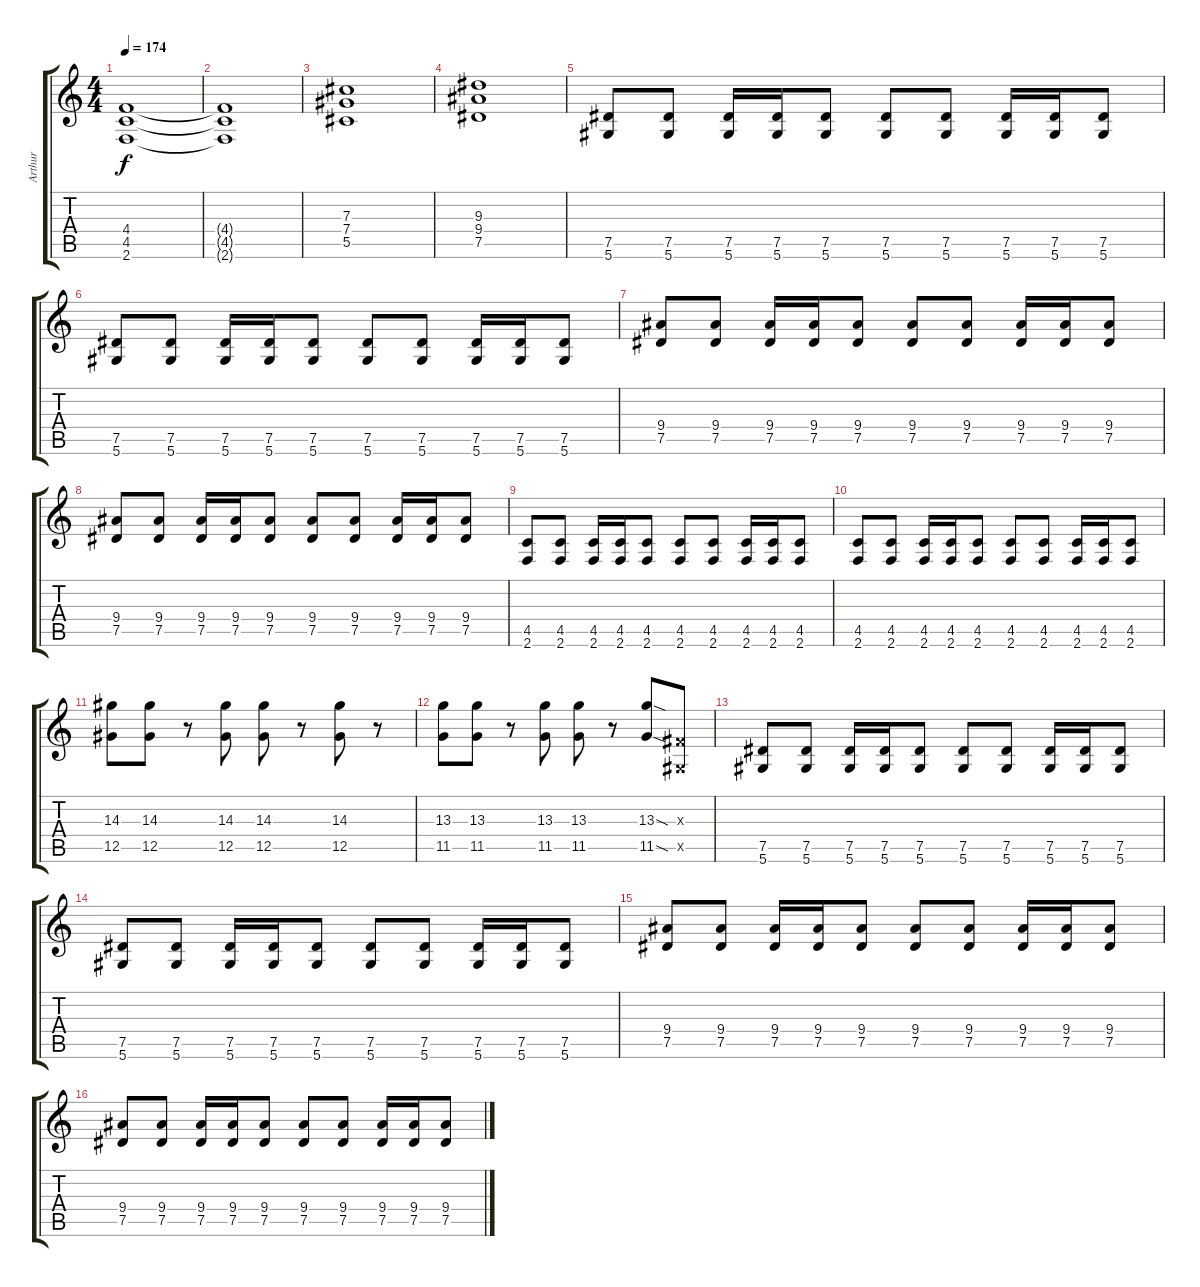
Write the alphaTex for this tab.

\track ("Arthur" "Arthur") {instrument distortionguitar}
\staff {score tabs}
\tuning (Eb4 Bb3 Gb3 Db3 Ab2 Eb2) {hide}
\ts (4 4)
\tempo 174
\clef g2
\ks c
(4.4 4.5 2.6).1{dy f} |
(4.4{t} 4.5{t} 2.6{t}).1 |
(7.3 7.4 5.5).1 |
(9.3 9.4 7.5).1 |
(7.5 5.6).8 (7.5 5.6).8 (7.5 5.6).16 (7.5 5.6).16 (7.5 5.6).8 (7.5 5.6).8 (7.5 5.6).8 (7.5 5.6).16 (7.5 5.6).16 (7.5 5.6).8 |
(7.5 5.6).8 (7.5 5.6).8 (7.5 5.6).16 (7.5 5.6).16 (7.5 5.6).8 (7.5 5.6).8 (7.5 5.6).8 (7.5 5.6).16 (7.5 5.6).16 (7.5 5.6).8 |
(9.4 7.5).8 (9.4 7.5).8 (9.4 7.5).16 (9.4 7.5).16 (9.4 7.5).8 (9.4 7.5).8 (9.4 7.5).8 (9.4 7.5).16 (9.4 7.5).16 (9.4 7.5).8 |
(9.4 7.5).8 (9.4 7.5).8 (9.4 7.5).16 (9.4 7.5).16 (9.4 7.5).8 (9.4 7.5).8 (9.4 7.5).8 (9.4 7.5).16 (9.4 7.5).16 (9.4 7.5).8 |
(4.5 2.6).8 (4.5 2.6).8 (4.5 2.6).16 (4.5 2.6).16 (4.5 2.6).8 (4.5 2.6).8 (4.5 2.6).8 (4.5 2.6).16 (4.5 2.6).16 (4.5 2.6).8 |
(4.5 2.6).8 (4.5 2.6).8 (4.5 2.6).16 (4.5 2.6).16 (4.5 2.6).8 (4.5 2.6).8 (4.5 2.6).8 (4.5 2.6).16 (4.5 2.6).16 (4.5 2.6).8 |
(14.3 12.5).8{volume 9} (14.3 12.5).8 r.8 (14.3 12.5).8 (14.3 12.5).8 r.8 (14.3 12.5).8 r.8 |
(13.3 11.5).8 (13.3 11.5).8 r.8 (13.3 11.5).8 (13.3 11.5).8 r.8 (13.3{sod} 11.5{sod}).8 (0.3{x} 0.5{x}).8 |
(7.5 5.6).8{volume 13} (7.5 5.6).8 (7.5 5.6).16 (7.5 5.6).16 (7.5 5.6).8 (7.5 5.6).8 (7.5 5.6).8 (7.5 5.6).16 (7.5 5.6).16 (7.5 5.6).8 |
(7.5 5.6).8 (7.5 5.6).8 (7.5 5.6).16 (7.5 5.6).16 (7.5 5.6).8 (7.5 5.6).8 (7.5 5.6).8 (7.5 5.6).16 (7.5 5.6).16 (7.5 5.6).8 |
(9.4 7.5).8 (9.4 7.5).8 (9.4 7.5).16 (9.4 7.5).16 (9.4 7.5).8 (9.4 7.5).8 (9.4 7.5).8 (9.4 7.5).16 (9.4 7.5).16 (9.4 7.5).8 |
(9.4 7.5).8 (9.4 7.5).8 (9.4 7.5).16 (9.4 7.5).16 (9.4 7.5).8 (9.4 7.5).8 (9.4 7.5).8 (9.4 7.5).16 (9.4 7.5).16 (9.4 7.5).8
